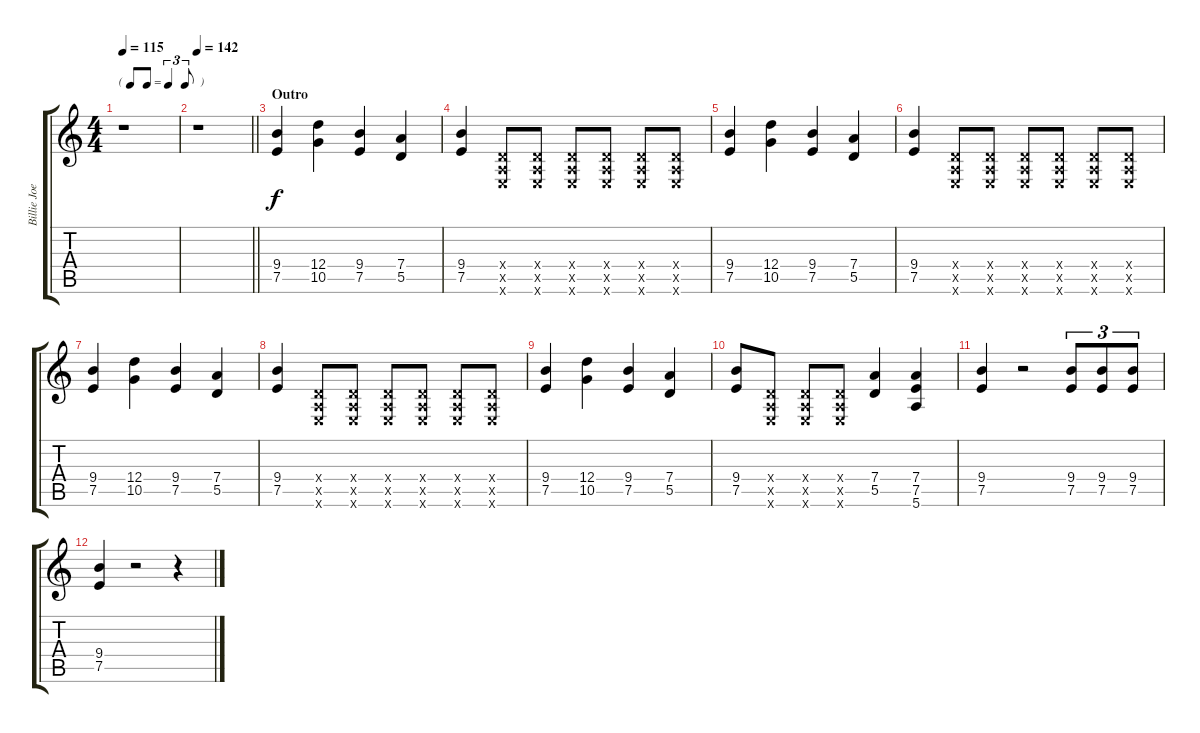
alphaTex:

\track ("Billie Joe" "Billie Joe") {instrument distortionguitar}
\staff {score tabs}
\tuning (E4 B3 G3 D3 A2 E2) {hide}
\ts (4 4)
\tf triplet8th
\tempo 115
\clef g2
\ks c
r.1{dy f} |
\tempo 142
\barLineRight lightlight
r.1 |
\section ("" "Outro")
(9.4 7.5).4 (12.4 10.5).4 (9.4 7.5).4 (7.4 5.5).4 |
(9.4 7.5).4 (0.4{x} 0.5{x} 0.6{x}).8 (0.4{x} 0.5{x} 0.6{x}).8 (0.4{x} 0.5{x} 0.6{x}).8 (0.4{x} 0.5{x} 0.6{x}).8 (0.4{x} 0.5{x} 0.6{x}).8 (0.4{x} 0.5{x} 0.6{x}).8 |
(9.4 7.5).4 (12.4 10.5).4 (9.4 7.5).4 (7.4 5.5).4 |
(9.4 7.5).4 (0.4{x} 0.5{x} 0.6{x}).8 (0.4{x} 0.5{x} 0.6{x}).8 (0.4{x} 0.5{x} 0.6{x}).8 (0.4{x} 0.5{x} 0.6{x}).8 (0.4{x} 0.5{x} 0.6{x}).8 (0.4{x} 0.5{x} 0.6{x}).8 |
(9.4 7.5).4 (12.4 10.5).4 (9.4 7.5).4 (7.4 5.5).4 |
(9.4 7.5).4 (0.4{x} 0.5{x} 0.6{x}).8 (0.4{x} 0.5{x} 0.6{x}).8 (0.4{x} 0.5{x} 0.6{x}).8 (0.4{x} 0.5{x} 0.6{x}).8 (0.4{x} 0.5{x} 0.6{x}).8 (0.4{x} 0.5{x} 0.6{x}).8 |
(9.4 7.5).4 (12.4 10.5).4 (9.4 7.5).4 (7.4 5.5).4 |
(9.4 7.5).8 (0.4{x} 0.5{x} 0.6{x}).8 (0.4{x} 0.5{x} 0.6{x}).8 (0.4{x} 0.5{x} 0.6{x}).8 (7.4 5.5).4 (7.4 7.5 5.6).4 |
(9.4 7.5).4 r.2 (9.4 7.5).8{tu (3 2)} (9.4 7.5).8{tu (3 2)} (9.4 7.5).8{tu (3 2)} |
(9.4 7.5).4 r.2 r.4
